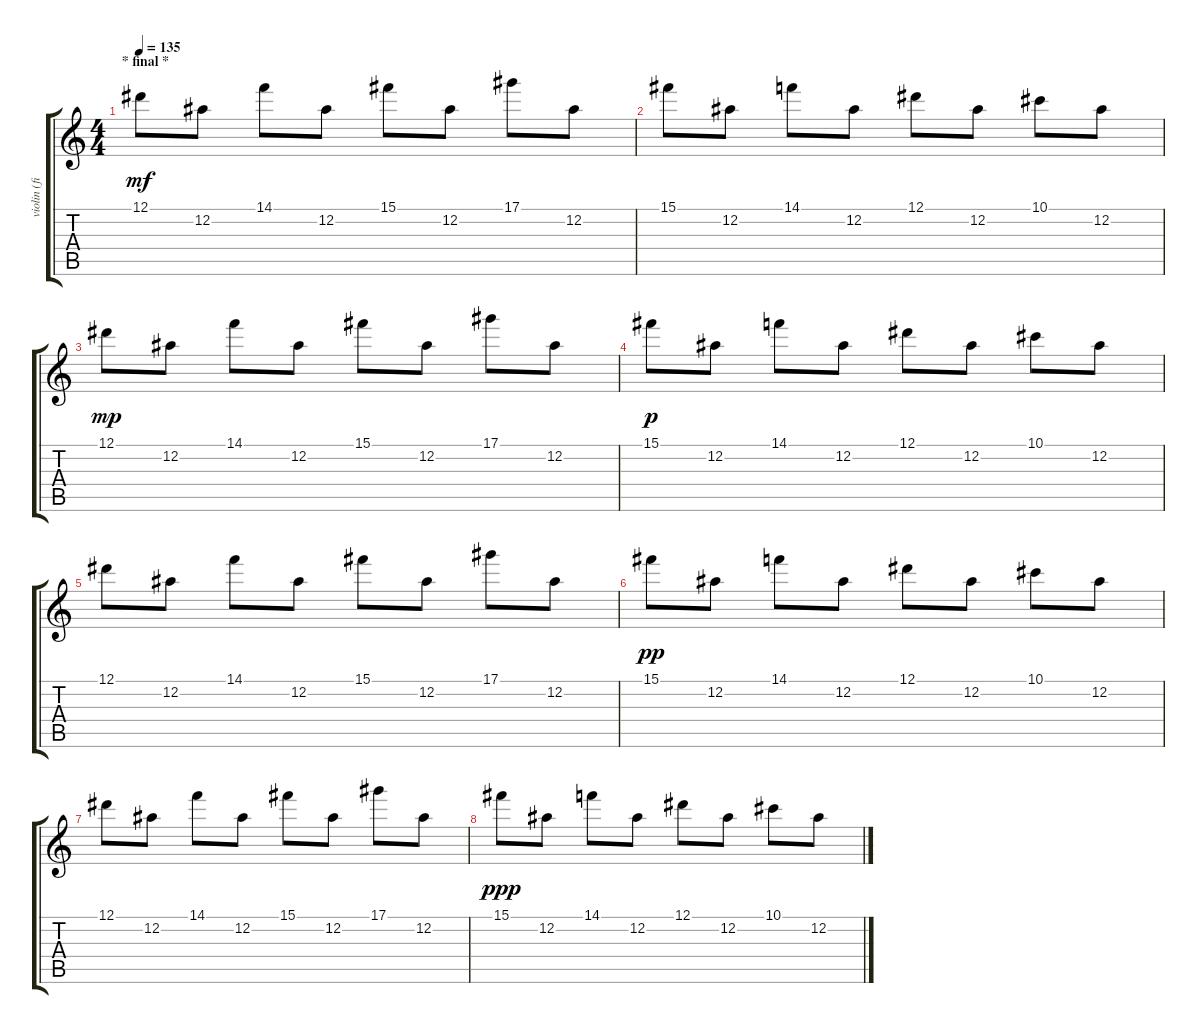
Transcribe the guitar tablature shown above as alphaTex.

\track ("violin (final)" "violin (fi") {instrument acousticguitarsteel}
\staff {score tabs}
\tuning (Eb4 Bb3 Gb3 Db3 Ab2 Eb2) {hide}
\ts (4 4)
\section ("" "* final *")
\tempo 135
\clef g2
\ks c
12.1.8{dy mf} 12.2.8 14.1.8 12.2.8 15.1.8 12.2.8 17.1.8 12.2.8 |
15.1.8 12.2.8 14.1.8 12.2.8 12.1.8 12.2.8 10.1.8 12.2.8 |
12.1.8{dy mp} 12.2.8 14.1.8 12.2.8 15.1.8 12.2.8 17.1.8 12.2.8 |
15.1.8{dy p} 12.2.8 14.1.8 12.2.8 12.1.8 12.2.8 10.1.8 12.2.8 |
12.1.8 12.2.8 14.1.8 12.2.8 15.1.8 12.2.8 17.1.8 12.2.8 |
15.1.8{dy pp} 12.2.8 14.1.8 12.2.8 12.1.8 12.2.8 10.1.8 12.2.8 |
12.1.8 12.2.8 14.1.8 12.2.8 15.1.8 12.2.8 17.1.8 12.2.8 |
15.1.8{dy ppp} 12.2.8 14.1.8 12.2.8 12.1.8 12.2.8 10.1.8 12.2.8
